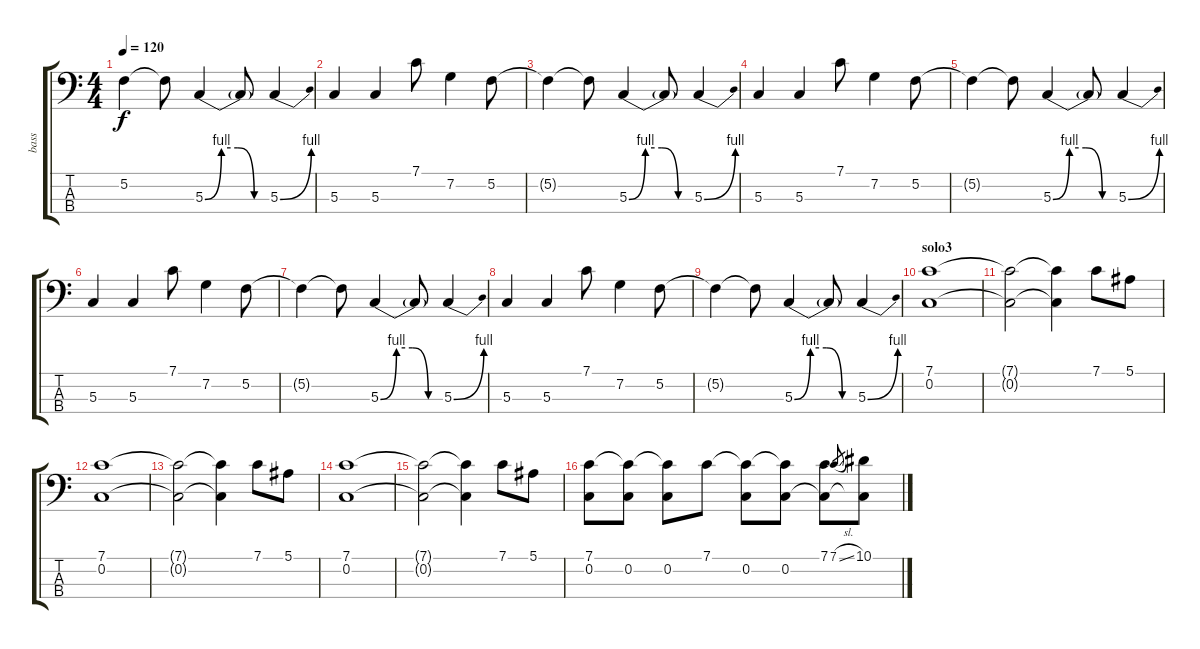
\track ("bass" "bass") {instrument electricbassfinger}
\staff {score tabs}
\tuning (F2 C2 G1 D1) {hide}
\ts (4 4)
\tempo 120
\clef f4
\ks c
5.2{t}.4{dy f} 5.2{t}.8 5.3{be (custom 0 0 15 4 30 4 45 0 60 0)}.4 5.3{t}.8 5.3{be (bend 0 0 60 4)}.4 |
5.3.4 5.3.4 7.1.8 7.2.4 5.2.8 |
5.2{t}.4 5.2{t}.8 5.3{be (custom 0 0 15 4 30 4 45 0 60 0)}.4 5.3{t}.8 5.3{be (bend 0 0 60 4)}.4 |
5.3.4 5.3.4 7.1.8 7.2.4 5.2.8 |
5.2{t}.4 5.2{t}.8 5.3{be (custom 0 0 15 4 30 4 45 0 60 0)}.4 5.3{t}.8 5.3{be (bend 0 0 60 4)}.4 |
5.3.4 5.3.4 7.1.8 7.2.4 5.2.8 |
5.2{t}.4 5.2{t}.8 5.3{be (custom 0 0 15 4 30 4 45 0 60 0)}.4 5.3{t}.8 5.3{be (bend 0 0 60 4)}.4 |
5.3.4 5.3.4 7.1.8 7.2.4 5.2.8 |
5.2{t}.4 5.2{t}.8 5.3{be (custom 0 0 15 4 30 4 45 0 60 0)}.4 5.3{t}.8 5.3{be (bend 0 0 60 4)}.4 |
\section ("" "solo3")
(7.1 0.2).1 |
(7.1{t} 0.2{t}).2 (7.1{t} 0.2{t}).4 7.1.8 5.1.8 |
(7.1 0.2).1 |
(7.1{t} 0.2{t}).2 (7.1{t} 0.2{t}).4 7.1.8 5.1.8 |
(7.1 0.2).1 |
(7.1{t} 0.2{t}).2 (7.1{t} 0.2{t}).4 7.1.8 5.1.8 |
(7.1 0.2).8 (7.1{t} 0.2).8 (7.1{t} 0.2).8 7.1.8 (7.1{t} 0.2).8 (7.1{t} 0.2).8 (7.1 0.2{t}).8 7.1{sl}.8{gr} (10.1 0.2{t}).8
